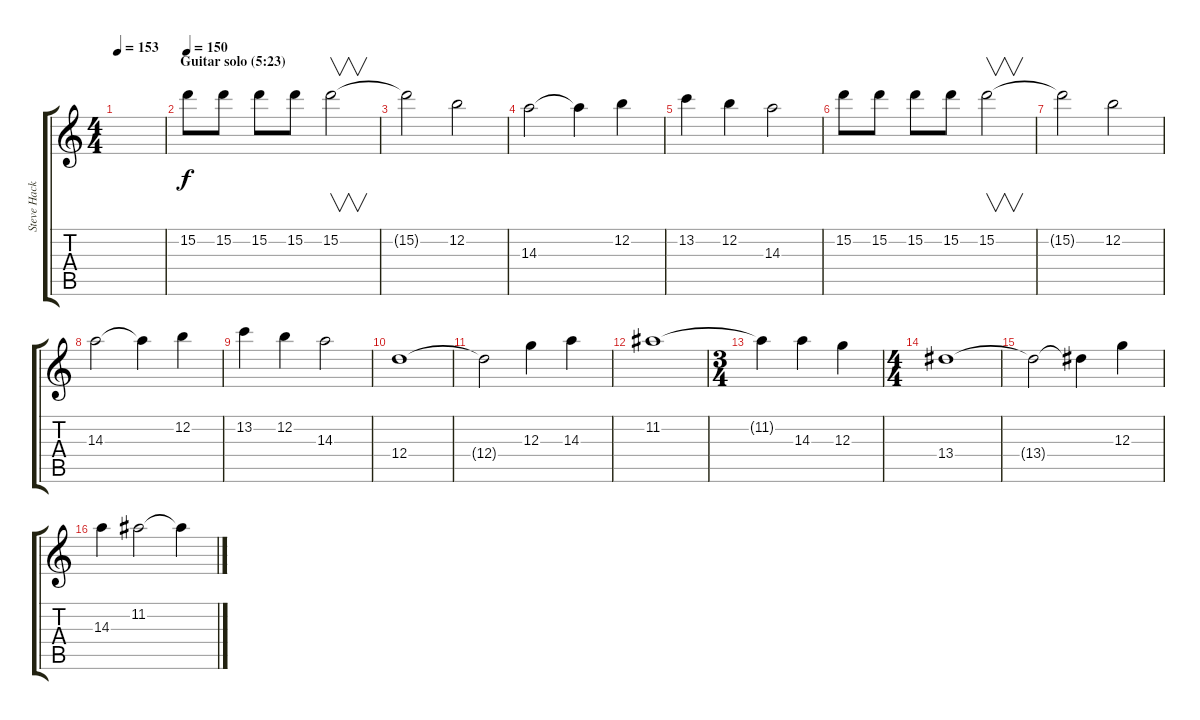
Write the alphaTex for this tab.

\track ("Steve Hackett (electric guitar solo)" "Steve Hack") {instrument overdrivenguitar}
\staff {score tabs}
\tuning (E4 B3 G3 D3 A2 E2) {hide}
\ts (4 4)
\tempo 153
\clef g2
\ks c
|
\section ("" "Guitar solo (5:23)")
\tempo 150
15.2.8 15.2.8 15.2.8 15.2.8 15.2.2{v} |
15.2{t}.2 12.2.2 |
14.3.2 14.3{t}.4 12.2.4 |
13.2.4 12.2.4 14.3.2 |
15.2.8 15.2.8 15.2.8 15.2.8 15.2.2{v} |
15.2{t}.2 12.2.2 |
14.3.2 14.3{t}.4 12.2.4 |
13.2.4 12.2.4 14.3.2 |
12.4.1 |
12.4{t}.2 12.3.4 14.3.4 |
11.2.1 |
\ts (3 4)
11.2{t}.4 14.3.4 12.3.4 |
\ts (4 4)
13.4.1 |
13.4{t}.2 13.4{t}.4 12.3.4 |
14.3.4 11.2.2 11.2{t}.4
